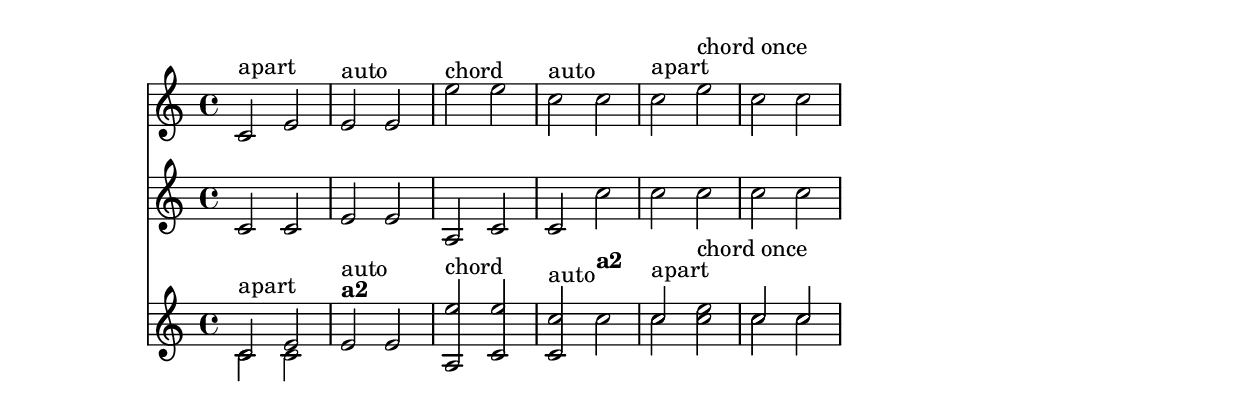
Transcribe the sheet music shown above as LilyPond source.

\version "2.16.0"  % necessary for upgrading to future LilyPond versions

\language "english"

instrumentOne = \relative c' {
  \partcombineApart c2^"apart" e |
  \partcombineAutomatic e2^"auto" e |
  \partcombineChords e'2^"chord" e |
  \partcombineAutomatic c2^"auto" c |
  \partcombineApart c2^"apart" \partcombineChordsOnce e^"chord once" |
  c2 c |
}
instrumentTwo = \relative c' {
  c2 c |
  e2 e |
  a,2 c |
  c2 c' |
  c2 c |
  c2 c |
}

<<
  \new Staff { \instrumentOne }
  \new Staff { \instrumentTwo }
  \new Staff { \partcombine \instrumentOne \instrumentTwo }
>>


